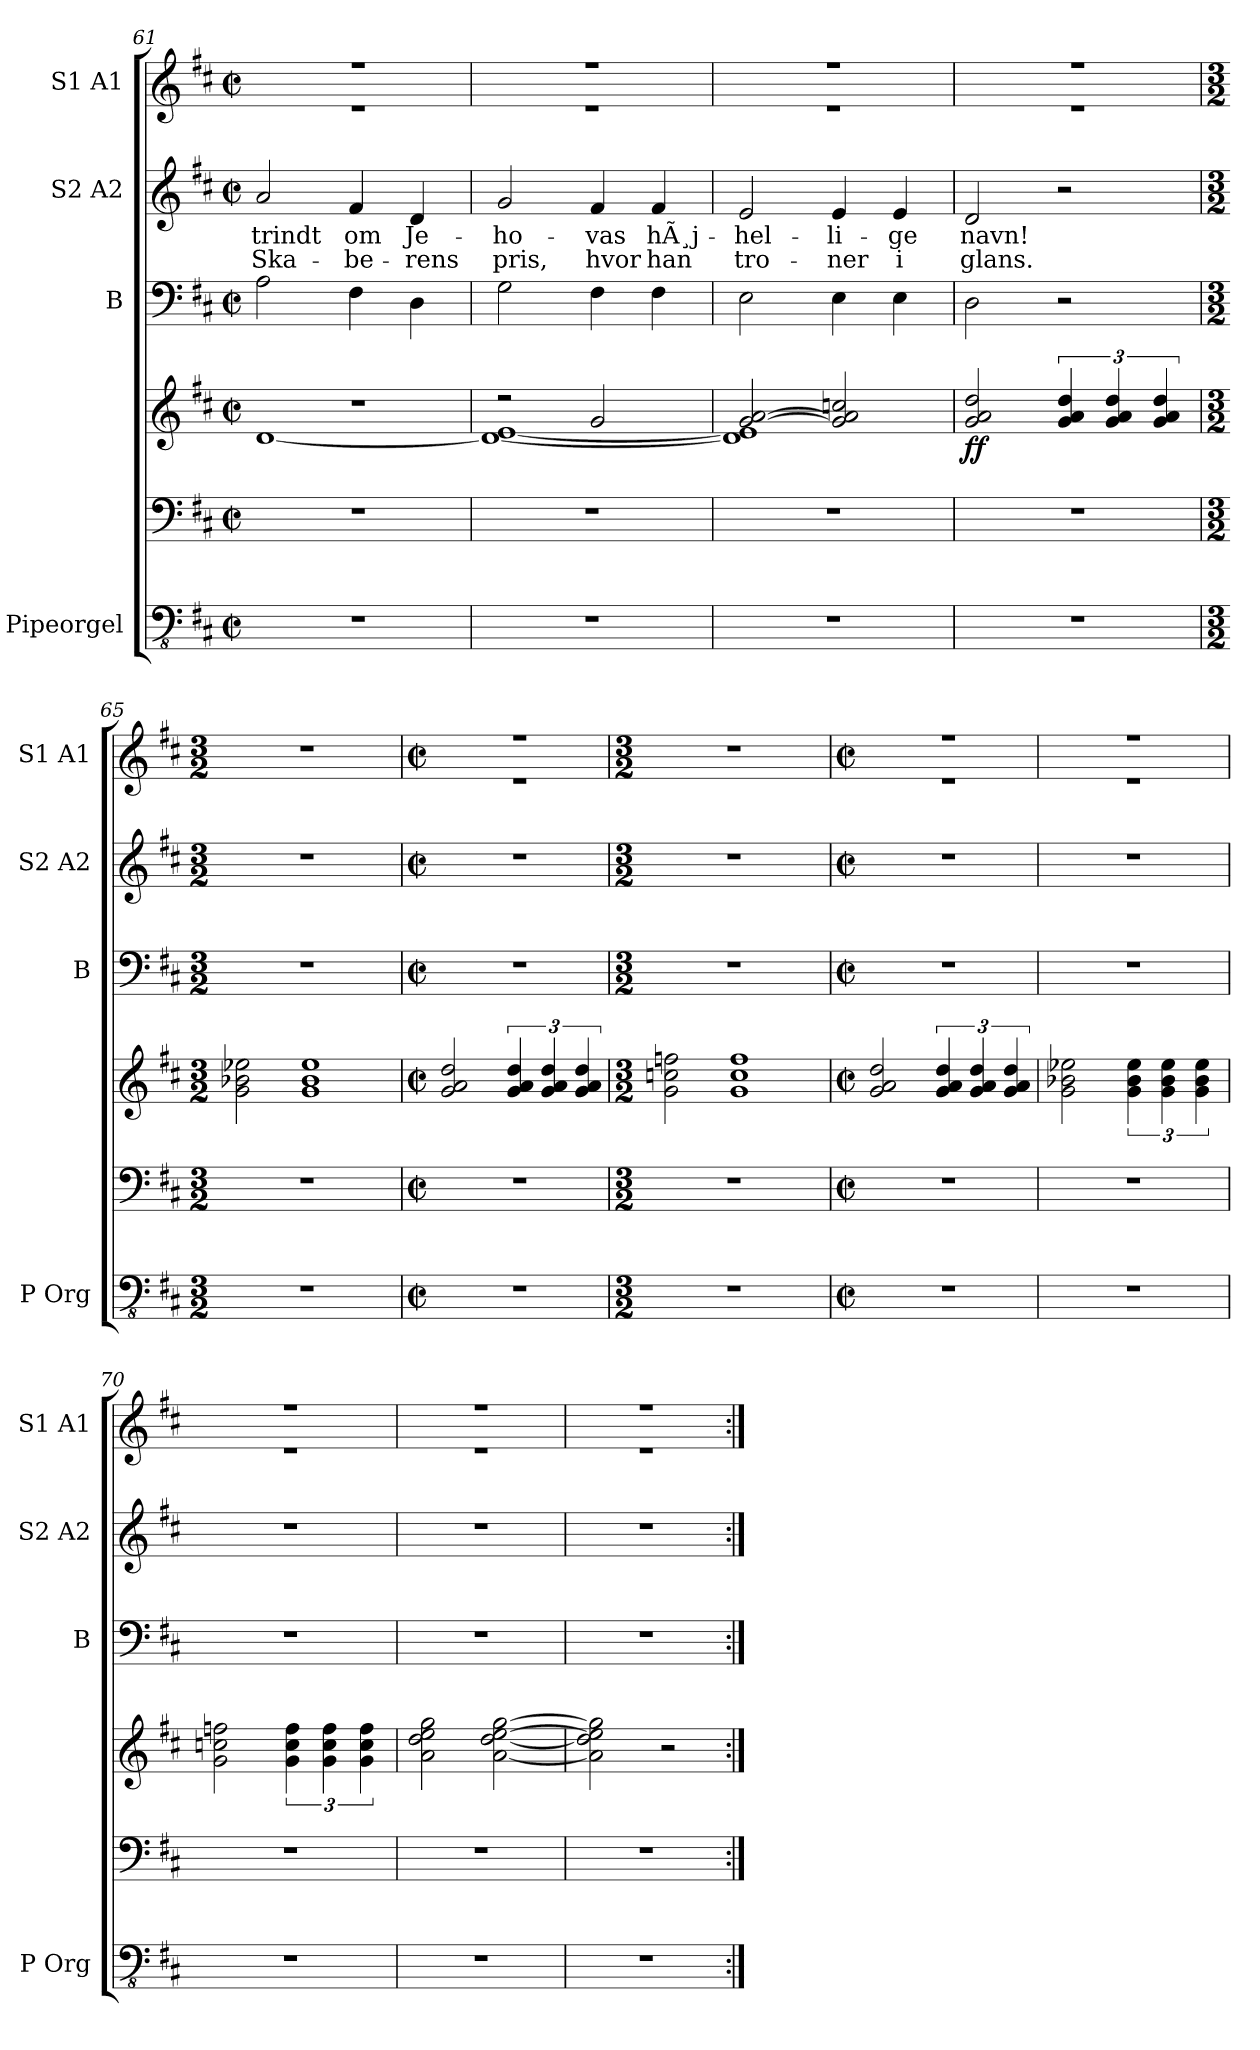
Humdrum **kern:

**kern	**kern	**kern	**dynam	**kern	**kern	**text	**text	**kern
*part4	*part4	*part4	*part4	*part3	*part2	*part2	*part2	*part1
*staff6	*staff5	*staff4	*staff4/5/6	*staff3	*staff2	*staff2	*staff2	*staff1
*I"Pipeorgel	*	*	*	*I"B	*I"S2 A2	*	*	*I"S1 A1
*I'P Org	*	*	*	*I'B	*I'S2 A2	*	*	*I'S1 A1
*clefFv4	*clefF4	*clefG2	*	*clefF4	*clefG2	*	*	*clefG2
*k[f#c#]	*k[f#c#]	*k[f#c#]	*	*k[f#c#]	*k[f#c#]	*	*	*k[f#c#]
*M2/2	*M2/2	*M2/2	*	*M2/2	*M2/2	*	*	*M2/2
*met(c|)	*met(c|)	*met(c|)	*	*met(c|)	*met(c|)	*	*	*met(c|)
=61	=61	=61	=61	=61	=61	=61	=61	=61
*	*	*^	*	*	*	*	*	*
!	!	!	!	!	!	!	!LO:LY:b	!LO:LY:b	!
*	*	*	*	*	*	*	*	*	*^
1r	1r	1r	[1d	.	2A\	2a/	trindt	Ska-	1r	1r
!	!	!	!	!	!	!	!LO:LY:b	!LO:LY:b	!	!
.	.	.	.	.	4F#\	4f#/	om	-be-	.	.
!	!	!	!	!	!	!	!LO:LY:b	!LO:LY:b	!	!
.	.	.	.	.	4D\	4d/	Je-	-rens	.	.
=62	=62	=62	=62	=62	=62	=62	=62	=62	=62	=62
!	!	!	!	!	!	!	!LO:LY:b	!LO:LY:b	!	!
1r	1r	2r	1d_ [1e	.	2G\	2g/	-ho-	pris,	1r	1r
!	!	!	!	!	!	!	!LO:LY:b	!LO:LY:b	!	!
.	.	2g/	.	.	4F#\	4f#/	-vas	hvor	.	.
!	!	!	!	!	!	!	!LO:LY:b	!LO:LY:b	!	!
.	.	.	.	.	4F#\	4f#/	hÃ¸j-	han	.	.
!!LO:PB:g=z	!!
=63	=63	=63	=63	=63	=63	=63	=63	=63	=63	=63
!	!	!	!	!	!	!	!LO:LY:b	!LO:LY:b	!	!
1r	1r	[2g/ [2a/	1d] 1e]	.	2E\	2e/	-hel-	tro-	1r	1r
!	!	!	!	!	!	!	!LO:LY:b	!LO:LY:b	!	!
.	.	2g/] 2a/] 2ccn/	.	.	4E\	4e/	-li-	-ner	.	.
!	!	!	!	!	!	!	!LO:LY:b	!LO:LY:b	!	!
.	.	.	.	.	4E\	4e/	-ge	i	.	.
*	*	*v	*v	*	*	*	*	*	*	*
=64	=64	=64	=64	=64	=64	=64	=64	=64	=64
!	!	!	!LO:DY:b	!	!	!LO:LY:b	!LO:LY:b	!	!
1r	1r	2g/ 2a/ 2dd/	ff	2D\	2d/	navn!	glans.	1r	1r
.	.	6g/ 6a/ 6dd/	.	2r	2r	.	.	.	.
.	.	6g/ 6a/ 6dd/	.	.	.	.	.	.	.
.	.	6g/ 6a/ 6dd/	.	.	.	.	.	.	.
*	*	*	*	*	*	*	*	*v	*v
=65	=65	=65	=65	=65	=65	=65	=65	=65
*M3/2	*M3/2	*M3/2	*	*M3/2	*M3/2	*	*	*M3/2
1.r	1.r	2g\ 2b-X\ 2ee-X\	.	1.r	1.r	.	.	1.r
.	.	1g 1b- 1ee-	.	.	.	.	.	.
=66	=66	=66	=66	=66	=66	=66	=66	=66
*M2/2	*M2/2	*M2/2	*	*M2/2	*M2/2	*	*	*M2/2
*met(c|)	*met(c|)	*met(c|)	*	*met(c|)	*met(c|)	*	*	*met(c|)
*	*	*	*	*	*	*	*	*^
1r	1r	2g/ 2a/ 2dd/	.	1r	1r	.	.	1r	1r
.	.	6g/ 6a/ 6dd/	.	.	.	.	.	.	.
.	.	6g/ 6a/ 6dd/	.	.	.	.	.	.	.
.	.	6g/ 6a/ 6dd/	.	.	.	.	.	.	.
*	*	*	*	*	*	*	*	*v	*v
=67	=67	=67	=67	=67	=67	=67	=67	=67
*M3/2	*M3/2	*M3/2	*	*M3/2	*M3/2	*	*	*M3/2
1.r	1.r	2g\ 2ccn\ 2ffn\	.	1.r	1.r	.	.	1.r
.	.	1g 1cc 1ff	.	.	.	.	.	.
=68	=68	=68	=68	=68	=68	=68	=68	=68
*M2/2	*M2/2	*M2/2	*	*M2/2	*M2/2	*	*	*M2/2
*met(c|)	*met(c|)	*met(c|)	*	*met(c|)	*met(c|)	*	*	*met(c|)
*	*	*	*	*	*	*	*	*^
1r	1r	2g/ 2a/ 2dd/	.	1r	1r	.	.	1r	1r
.	.	6g/ 6a/ 6dd/	.	.	.	.	.	.	.
.	.	6g/ 6a/ 6dd/	.	.	.	.	.	.	.
.	.	6g/ 6a/ 6dd/	.	.	.	.	.	.	.
=69	=69	=69	=69	=69	=69	=69	=69	=69	=69
1r	1r	2g\ 2b-X\ 2ee-X\	.	1r	1r	.	.	1r	1r
.	.	6g\ 6b-\ 6ee-\	.	.	.	.	.	.	.
.	.	6g\ 6b-\ 6ee-\	.	.	.	.	.	.	.
.	.	6g\ 6b-\ 6ee-\	.	.	.	.	.	.	.
!!LO:LB:g=z	!!
=70	=70	=70	=70	=70	=70	=70	=70	=70	=70
1r	1r	2g\ 2ccn\ 2ffn\	.	1r	1r	.	.	1r	1r
.	.	6g\ 6cc\ 6ff\	.	.	.	.	.	.	.
.	.	6g\ 6cc\ 6ff\	.	.	.	.	.	.	.
.	.	6g\ 6cc\ 6ff\	.	.	.	.	.	.	.
=71	=71	=71	=71	=71	=71	=71	=71	=71	=71
1r	1r	2a\ 2dd\ 2ee\ 2gg\	.	1r	1r	.	.	1r	1r
.	.	[2a\ [2dd\ [2ee\ [2gg\	.	.	.	.	.	.	.
=72	=72	=72	=72	=72	=72	=72	=72	=72	=72
1r	1r	2a\] 2dd\] 2ee\] 2gg\]	.	1r	1r	.	.	1r	1r
.	.	2r	.	.	.	.	.	.	.
*	*	*	*	*	*	*	*	*v	*v
=:|!	=:|!	=:|!	=:|!	=:|!	=:|!	=:|!	=:|!	=:|!
*-	*-	*-	*-	*-	*-	*-	*-	*-
